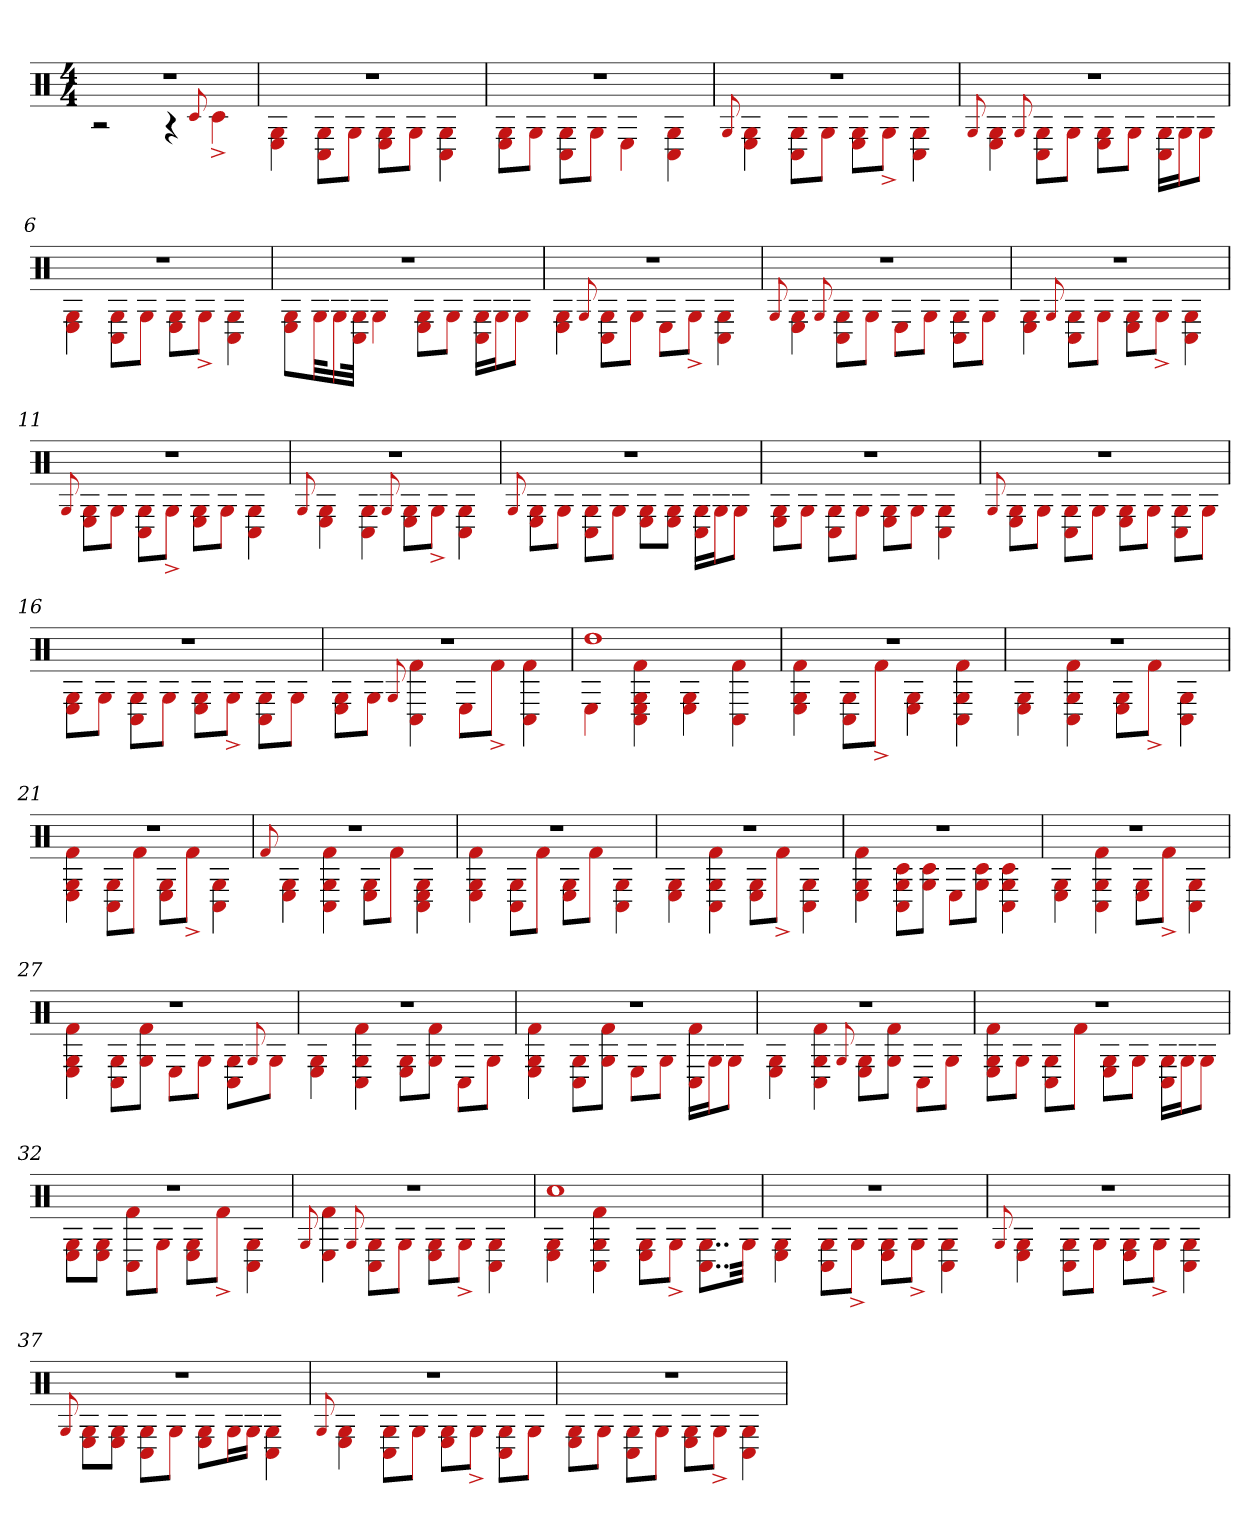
**kern
*part1
*staff1
*clefX
*k[]
*M4/4
=1
*^
1r	2r
.	4r
.	8qqc#
.	4c#^
=2	=2
1r	4E 4G
.	8C# 8GL
.	8GJ
.	8E 8GL
.	8GJ
.	4G 4C#
=3	=3
1r	8G 8EL
.	8GJ
.	8C# 8GL
.	8GJ
.	4E
.	4G 4C#
=4	=4
.	8qqG
1r	4G 4E
.	8G 8C#L
.	8GJ
.	8G 8EL
.	8G^J
.	4C# 4G
=5	=5
.	8qqG
1r	4E 4G
.	8qqG
.	8G 8C#L
.	8GJ
.	8G 8EL
.	8GJ
.	16G 16C#LL
.	16GJ
.	8GJ
=6	=6
1r	4E 4G
.	8G 8C#L
.	8GJ
.	8G 8EL
.	8G^J
.	4G 4C#
=7	=7
1r	8E 8GL
.	32GkL
.	16G
.	32G 32C#JJk
.	4G
.	8E 8GL
.	8GJ
.	16G 16C#LL
.	16GJ
.	8GJ
=8	=8
1r	4G 4E
.	8qqG
.	8G 8C#L
.	8GJ
.	8EL
.	8G^J
.	4G 4C#
=9	=9
.	8qqG
1r	4E 4G
.	8qqG
.	8C# 8GL
.	8GJ
.	8EL
.	8GJ
.	8C# 8GL
.	8GJ
=10	=10
1r	4E 4G
.	8qqG
.	8C# 8GL
.	8GJ
.	8E 8GL
.	8G^J
.	4C# 4G
=11	=11
.	8qqG
1r	8E 8GL
.	8GJ
.	8C# 8GL
.	8G^J
.	8E 8GL
.	8GJ
.	4C# 4G
=12	=12
.	8qqG
1r	4G 4E
.	4G 4C#
.	8qqG
.	8E 8GL
.	8G^J
.	4C# 4G
=13	=13
.	8qqG
1r	8E 8GL
.	8GJ
.	8G 8C#L
.	8GJ
.	8G 8EL
.	8G 8EJ
.	16G 16C#LL
.	16GJ
.	8GJ
=14	=14
1r	8E 8GL
.	8GJ
.	8C# 8GL
.	8GJ
.	8E 8GL
.	8GJ
.	4C# 4G
=15	=15
.	8qqG
1r	8E 8GL
.	8GJ
.	8G 8C#L
.	8GJ
.	8E 8GL
.	8GJ
.	8C# 8GL
.	8GJ
=16	=16
1r	8E 8GL
.	8GJ
.	8G 8C#L
.	8GJ
.	8E 8GL
.	8G^J
.	8C# 8GL
.	8GJ
=17	=17
1r	8E 8GL
.	8GJ
.	8qqG
.	4C# 4f#
.	8EL
.	8f#^J
.	4C# 4f#
=18	=18
1dd	4E
.	4C# 4G 4f# 4E
.	4E 4G
.	4f# 4C#
=19	=19
1r	4G 4f# 4E
.	8G 8C#L
.	8f#^J
.	4E 4G
.	4f# 4C# 4G
=20	=20
1r	4E 4G
.	4C# 4f# 4G
.	8E 8GL
.	8f#^J
.	4C# 4G
=21	=21
1r	4G 4f# 4E
.	8C# 8GL
.	8f#J
.	8E 8GL
.	8f#^J
.	4G 4C#
=22	=22
.	8qqf#
1r	4G 4E
.	4C# 4f# 4G
.	8E 8GL
.	8f#J
.	4E 4G 4C#
=23	=23
1r	4f# 4G 4E
.	8G 8C#L
.	8f#J
.	8E 8GL
.	8f#J
.	4C# 4G
=24	=24
1r	4E 4G
.	4f# 4C# 4G
.	8E 8GL
.	8f#^J
.	4C# 4G
=25	=25
1r	4f# 4E 4G
.	8G 8c# 8C#L
.	8c# 8GJ
.	8EL
.	8G 8c#J
.	4c# 4G 4C#
=26	=26
1r	4E 4G
.	4G 4f# 4C#
.	8E 8GL
.	8f#^J
.	4C# 4G
=27	=27
1r	4E 4G 4f#
.	8C# 8GL
.	8G 8f#J
.	8EL
.	8GJ
.	8G 8C#L
.	8qqG
.	8GJ
=28	=28
1r	4E 4G
.	4G 4f# 4C#
.	8G 8EL
.	8G 8f#J
.	8C#L
.	8GJ
=29	=29
1r	4G 4f# 4E
.	8G 8C#L
.	8G 8f#J
.	8EL
.	8GJ
.	16f# 16C#LL
.	16GJ
.	8GJ
=30	=30
1r	4G 4E
.	4G 4f# 4C#
.	8qqG
.	8E 8GL
.	8G 8f#J
.	8C#L
.	8GJ
=31	=31
1r	8f# 8G 8EL
.	8GJ
.	8G 8C#L
.	8f#J
.	8G 8EL
.	8GJ
.	16G 16C#LL
.	16GJ
.	8GJ
=32	=32
1r	8G 8EL
.	8G 8EJ
.	8f# 8C#L
.	8GJ
.	8G 8EL
.	8f#^J
.	4G 4C#
=33	=33
.	8qqG
1r	4f# 4E
.	8qqG
.	8C# 8GL
.	8GJ
.	8G 8EL
.	8G^J
.	4G 4C#
=34	=34
1cc#	4E 4G
.	4f# 4G 4C#
.	8E 8GL
.	8G^J
.	8..C# 8..GL
.	32GJkk
=35	=35
1r	4E 4G
.	8C# 8GL
.	8G^J
.	8E 8GL
.	8G^J
.	4G 4C#
=36	=36
.	8qqG
1r	4E 4G
.	8G 8C#L
.	8GJ
.	8G 8EL
.	8G^J
.	4C# 4G
=37	=37
.	8qqG
1r	8E 8GL
.	8E 8GJ
.	8C# 8GL
.	8GJ
.	8E 8GL
.	16GL
.	16GJJ
.	4C# 4G
=38	=38
.	8qqG
1r	4E 4G
.	8C# 8GL
.	8GJ
.	8G 8EL
.	8G^J
.	8G 8C#L
.	8GJ
=39	=39
1r	8G 8EL
.	8GJ
.	8G 8C#L
.	8GJ
.	8E 8GL
.	8G^J
.	4C# 4G
*v	*v
=
*-
